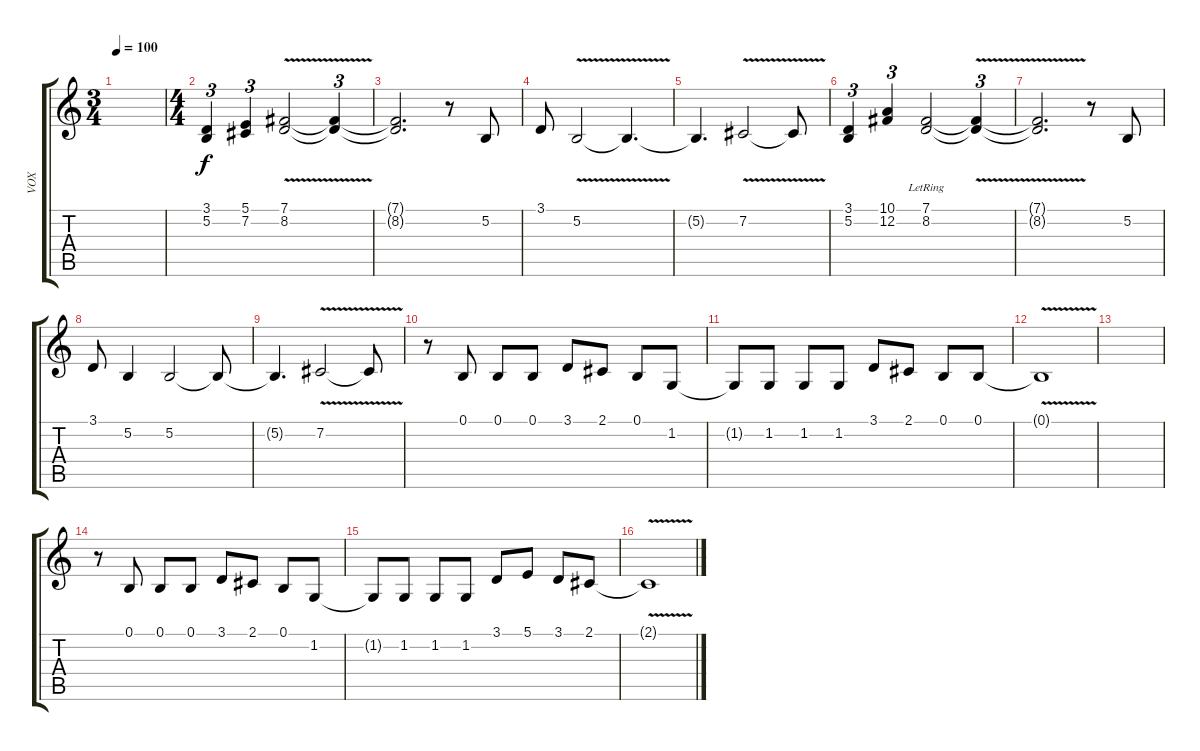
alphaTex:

\track ("VOX" "VOX") {instrument violin}
\staff {score tabs}
\tuning (B3 Gb3 D3 A2 E2 B1) {hide}
\ts (3 4)
\tempo 100
\clef g2
\ks c
|
\ts (4 4)
(3.1 5.2).4{tu (3 2)} (5.1 7.2).4{tu (3 2)} (7.1{v} 8.2{v}).2 (7.1{t} 8.2{t}).4{tu (3 2)} |
(7.1{t} 8.2{t}).2{d} r.8 5.2.8 |
3.1.8 5.2{v}.2 5.2{t}.4{d} |
5.2{t}.4{d} 7.2{v}.2 7.2{v t}.8 |
(3.1 5.2).4{tu (3 2)} (10.1 12.2).4{tu (3 2)} (7.1{lr} 8.2{lr}).2 (7.1{v t} 8.2{v t}).4{tu (3 2)} |
(7.1{t} 8.2{t}).2{d} r.8 5.2.8 |
3.1.8 5.2.4 5.2.2 5.2{t}.8 |
5.2{t}.4{d} 7.2{v}.2 7.2{v t}.8 |
r.8 0.1.8 0.1.8 0.1.8 3.1.8 2.1.8 0.1.8 1.2.8 |
1.2{t}.8 1.2.8 1.2.8 1.2.8 3.1.8 2.1.8 0.1.8 0.1.8 |
0.1{v t}.1 |
|
r.8 0.1.8 0.1.8 0.1.8 3.1.8 2.1.8 0.1.8 1.2.8 |
1.2{t}.8 1.2.8 1.2.8 1.2.8 3.1.8 5.1.8 3.1.8 2.1.8 |
2.1{v t}.1
